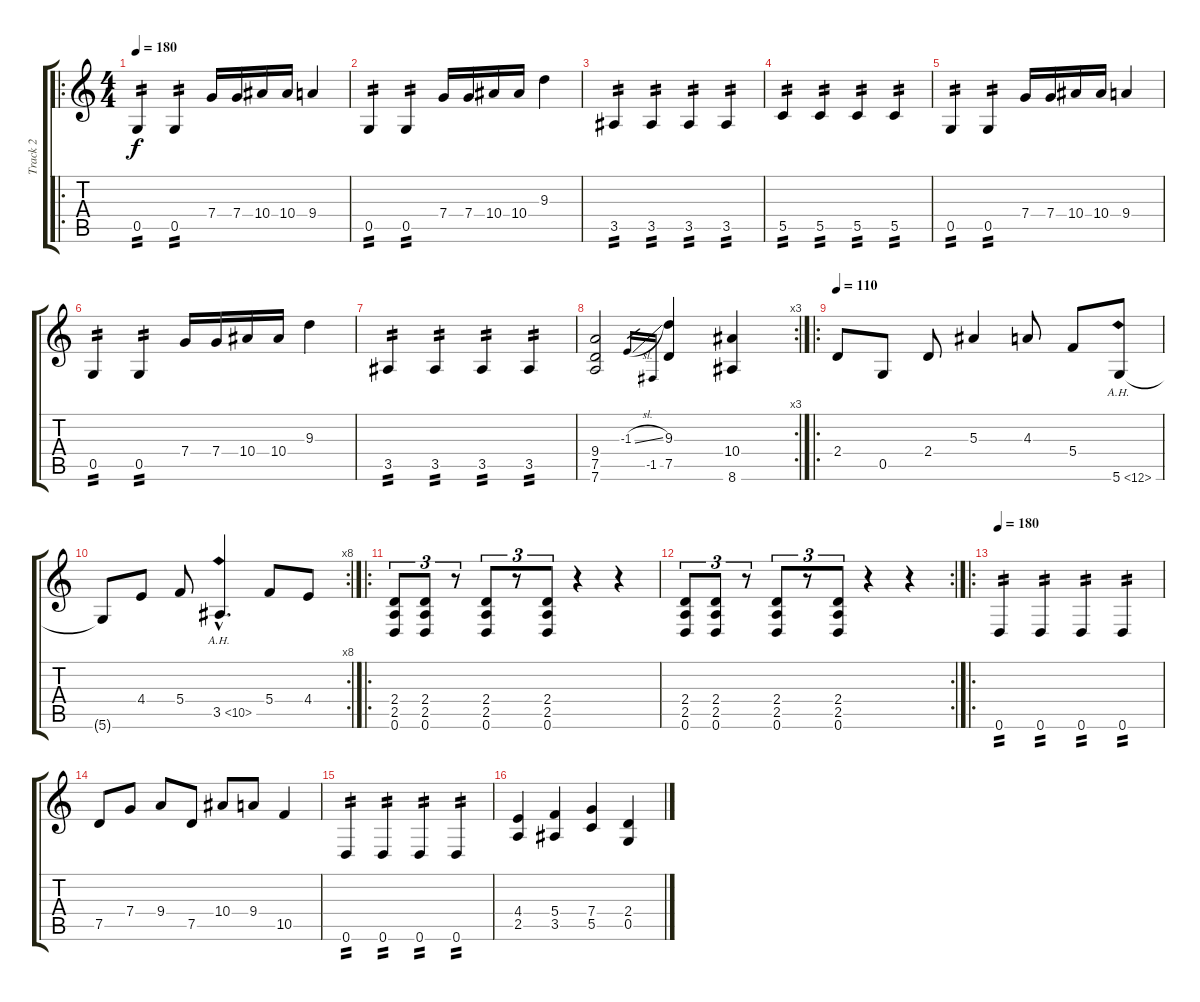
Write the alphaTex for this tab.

\track ("Track 2" "Track 2") {instrument distortionguitar}
\staff {score tabs}
\tuning (D4 A3 F3 C3 G2 D2) {hide}
\ro
\ts (4 4)
\tempo 180
\clef g2
\ks c
0.5.4{tp 2 dy f} 0.5.4{tp 2} 7.4.16 7.4.16 10.4.16 10.4.16 9.4.4 |
0.5.4{tp 2} 0.5.4{tp 2} 7.4.16 7.4.16 10.4.16 10.4.16 9.3.4 |
3.5.4{tp 2} 3.5.4{tp 2} 3.5.4{tp 2} 3.5.4{tp 2} |
5.5.4{tp 2} 5.5.4{tp 2} 5.5.4{tp 2} 5.5.4{tp 2} |
0.5.4{tp 2} 0.5.4{tp 2} 7.4.16 7.4.16 10.4.16 10.4.16 9.4.4 |
0.5.4{tp 2} 0.5.4{tp 2} 7.4.16 7.4.16 10.4.16 10.4.16 9.3.4 |
3.5.4{tp 2} 3.5.4{tp 2} 3.5.4{tp 2} 3.5.4{tp 2} |
\rc 3
(9.4 7.5 7.6).2 -1.3{sl}.16{gr} -1.5.16{gr} (9.3 7.5).4 (10.4 8.6).4 |
\ro
\tempo 110
2.4.8 0.5.8 2.4.8 5.3.4 4.3.8 5.4.8 5.6{ah 7}.8 |
\rc 8
5.6{t}.8 4.4.8 5.4.8 3.5{ah 7 hac}.4{d} 5.4.8 4.4.8 |
\ro
(2.4 2.5 0.6).8{tu (3 2)} (2.4 2.5 0.6).8{tu (3 2)} r.8{tu (3 2)} (2.4 2.5 0.6).8{tu (3 2)} r.8{tu (3 2)} (2.4 2.5 0.6).8{tu (3 2)} r.4 r.4 |
\rc 2
(2.4 2.5 0.6).8{tu (3 2)} (2.4 2.5 0.6).8{tu (3 2)} r.8{tu (3 2)} (2.4 2.5 0.6).8{tu (3 2)} r.8{tu (3 2)} (2.4 2.5 0.6).8{tu (3 2)} r.4 r.4 |
\ro
\tempo 180
0.6.4{tp 2} 0.6.4{tp 2} 0.6.4{tp 2} 0.6.4{tp 2} |
7.5.8 7.4.8 9.4.8 7.5.8 10.4.8 9.4.8 10.5.4 |
0.6.4{tp 2} 0.6.4{tp 2} 0.6.4{tp 2} 0.6.4{tp 2} |
(4.4 2.5).4 (5.4 3.5).4 (7.4 5.5).4 (2.4 0.5).4
